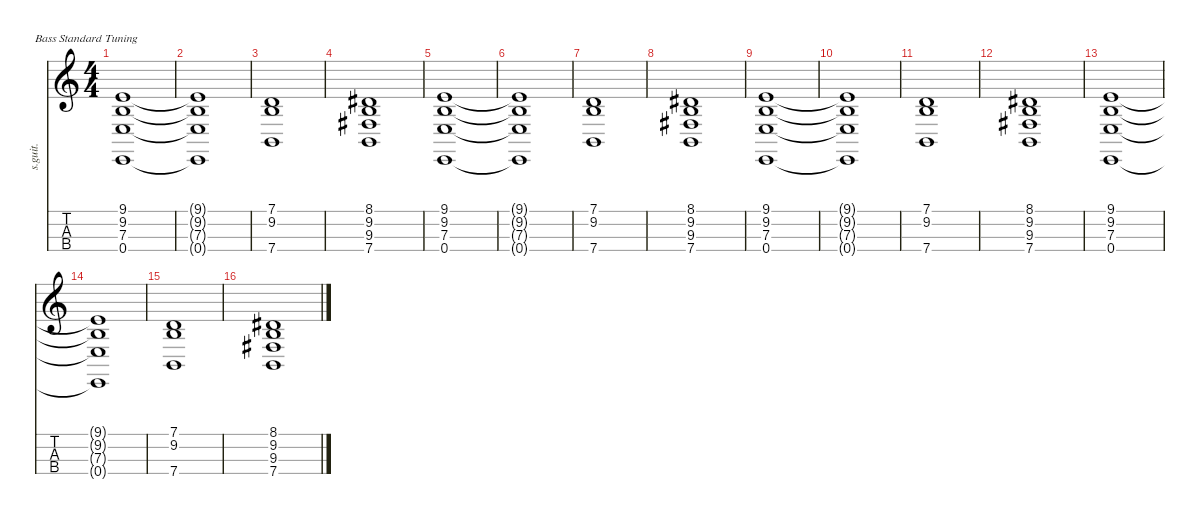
\defaultSystemsLayout 4
\hideDynamics
\bracketExtendMode nobrackets
\track ("Synthesizer Bass" "s.guit.") {instrument synthbass1}
\staff {score tabs}
\tuning (G2 D2 A1 E1)
\ts (4 4)
\tempo (130 hide)
\clef g2
\ks c
(9.1 9.2 7.3 0.4).1{lyrics (0 "") lyrics (1 "") lyrics (2 "") lyrics (3 "") lyrics (4 "") dy mp} |
(9.1{t} 9.2{t} 7.3{t} 0.4{t}).1{lyrics (0 "") lyrics (1 "") lyrics (2 "") lyrics (3 "") lyrics (4 "") dy f} |
(7.1 9.2 7.4).1{lyrics (0 "") lyrics (1 "") lyrics (2 "") lyrics (3 "") lyrics (4 "") dy mf} |
(8.1{acc #} 9.2 9.3{acc #} 7.4).1{lyrics (0 "") lyrics (1 "") lyrics (2 "") lyrics (3 "") lyrics (4 "")} |
(9.1 9.2 7.3 0.4).1{lyrics (0 "") lyrics (1 "") lyrics (2 "") lyrics (3 "") lyrics (4 "")} |
(9.1{t} 9.2{t} 7.3{t} 0.4{t}).1{lyrics (0 "") lyrics (1 "") lyrics (2 "") lyrics (3 "") lyrics (4 "") dy f} |
(7.1 9.2 7.4).1{lyrics (0 "") lyrics (1 "") lyrics (2 "") lyrics (3 "") lyrics (4 "")} |
(8.1{acc #} 9.2 9.3{acc #} 7.4).1{lyrics (0 "") lyrics (1 "") lyrics (2 "") lyrics (3 "") lyrics (4 "")} |
(9.1 9.2 7.3 0.4).1{lyrics (0 "") lyrics (1 "") lyrics (2 "") lyrics (3 "") lyrics (4 "")} |
(9.1{t} 9.2{t} 7.3{t} 0.4{t}).1{lyrics (0 "") lyrics (1 "") lyrics (2 "") lyrics (3 "") lyrics (4 "")} |
(7.1 9.2 7.4).1{lyrics (0 "") lyrics (1 "") lyrics (2 "") lyrics (3 "") lyrics (4 "")} |
(8.1{acc #} 9.2 9.3{acc #} 7.4).1{lyrics (0 "") lyrics (1 "") lyrics (2 "") lyrics (3 "") lyrics (4 "")} |
(9.1 9.2 7.3 0.4).1{lyrics (0 "") lyrics (1 "") lyrics (2 "") lyrics (3 "") lyrics (4 "")} |
(9.1{t} 9.2{t} 7.3{t} 0.4{t}).1{lyrics (0 "") lyrics (1 "") lyrics (2 "") lyrics (3 "") lyrics (4 "")} |
(7.1 9.2 7.4).1{lyrics (0 "") lyrics (1 "") lyrics (2 "") lyrics (3 "") lyrics (4 "")} |
(8.1{acc #} 9.2 9.3{acc #} 7.4).1{lyrics (0 "") lyrics (1 "") lyrics (2 "") lyrics (3 "") lyrics (4 "")}
